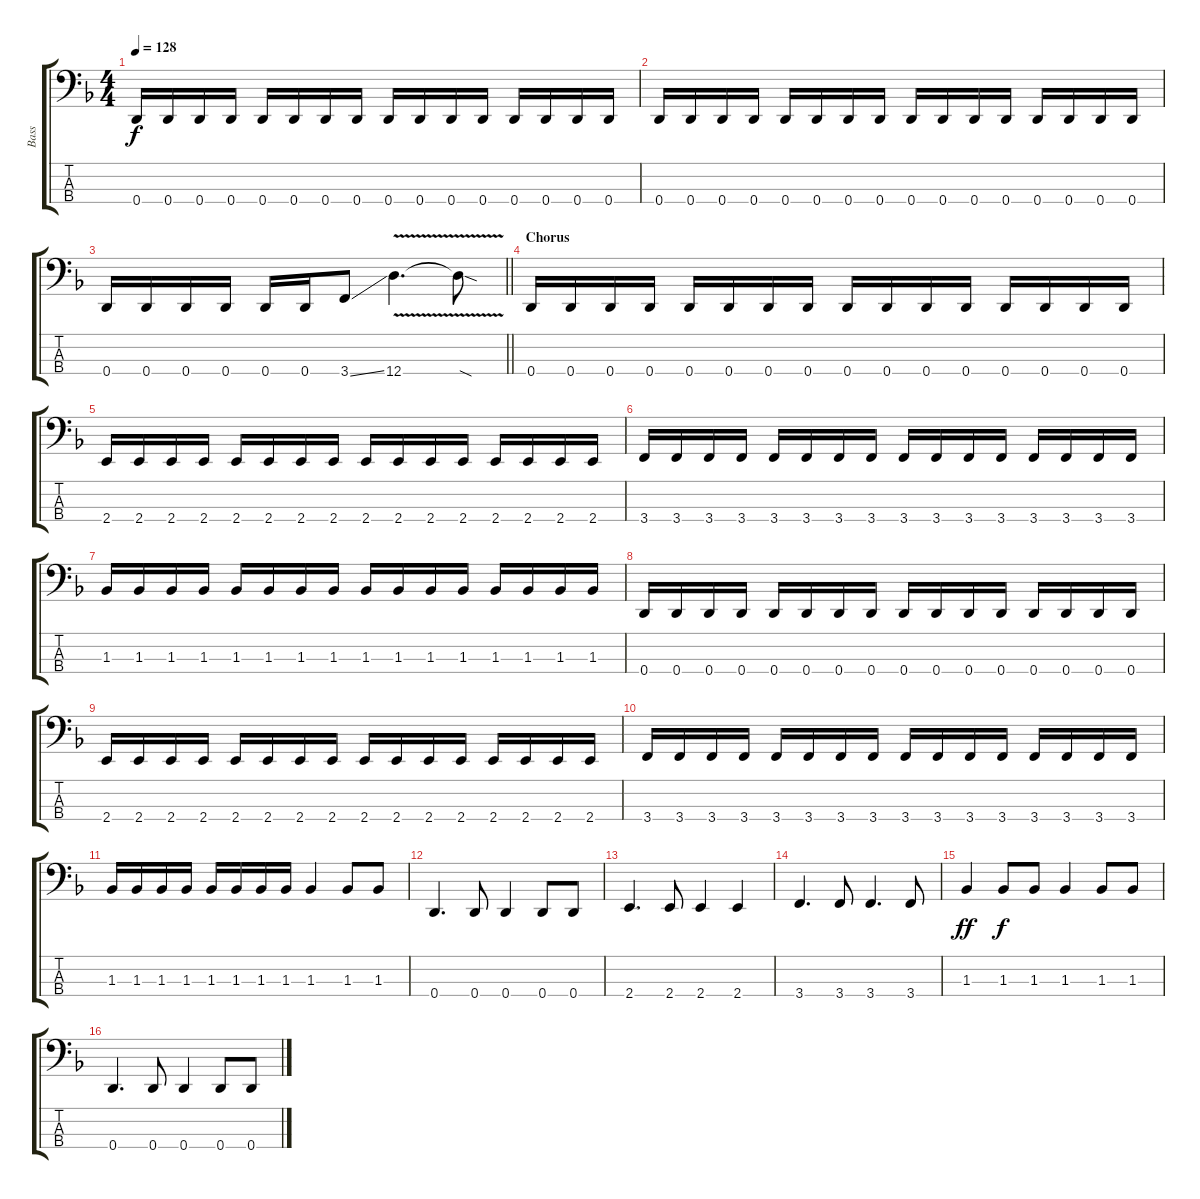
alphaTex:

\track ("Bass" "Bass") {instrument electricbasspick}
\staff {score tabs}
\tuning (G2 D2 A1 D1) {hide}
\ts (4 4)
\tempo 128
\clef f4
\ks dminor
0.4.16{dy f} 0.4.16 0.4.16 0.4.16 0.4.16 0.4.16 0.4.16 0.4.16 0.4.16 0.4.16 0.4.16 0.4.16 0.4.16 0.4.16 0.4.16 0.4.16 |
0.4.16 0.4.16 0.4.16 0.4.16 0.4.16 0.4.16 0.4.16 0.4.16 0.4.16 0.4.16 0.4.16 0.4.16 0.4.16 0.4.16 0.4.16 0.4.16 |
\barLineRight lightlight
0.4.16 0.4.16 0.4.16 0.4.16 0.4.16 0.4.16 3.4{ss}.8 12.4{v}.4{d} 12.4{sod t}.8 |
\section ("" "Chorus")
0.4.16 0.4.16 0.4.16 0.4.16 0.4.16 0.4.16 0.4.16 0.4.16 0.4.16 0.4.16 0.4.16 0.4.16 0.4.16 0.4.16 0.4.16 0.4.16 |
2.4.16 2.4.16 2.4.16 2.4.16 2.4.16 2.4.16 2.4.16 2.4.16 2.4.16 2.4.16 2.4.16 2.4.16 2.4.16 2.4.16 2.4.16 2.4.16 |
3.4.16 3.4.16 3.4.16 3.4.16 3.4.16 3.4.16 3.4.16 3.4.16 3.4.16 3.4.16 3.4.16 3.4.16 3.4.16 3.4.16 3.4.16 3.4.16 |
1.3.16 1.3.16 1.3.16 1.3.16 1.3.16 1.3.16 1.3.16 1.3.16 1.3.16 1.3.16 1.3.16 1.3.16 1.3.16 1.3.16 1.3.16 1.3.16 |
0.4.16 0.4.16 0.4.16 0.4.16 0.4.16 0.4.16 0.4.16 0.4.16 0.4.16 0.4.16 0.4.16 0.4.16 0.4.16 0.4.16 0.4.16 0.4.16 |
2.4.16 2.4.16 2.4.16 2.4.16 2.4.16 2.4.16 2.4.16 2.4.16 2.4.16 2.4.16 2.4.16 2.4.16 2.4.16 2.4.16 2.4.16 2.4.16 |
3.4.16 3.4.16 3.4.16 3.4.16 3.4.16 3.4.16 3.4.16 3.4.16 3.4.16 3.4.16 3.4.16 3.4.16 3.4.16 3.4.16 3.4.16 3.4.16 |
1.3.16 1.3.16 1.3.16 1.3.16 1.3.16 1.3.16 1.3.16 1.3.16 1.3.4 1.3.8 1.3.8 |
0.4.4{d} 0.4.8 0.4.4 0.4.8 0.4.8 |
2.4.4{d} 2.4.8 2.4.4 2.4.4 |
3.4.4{d} 3.4.8 3.4.4{d} 3.4.8 |
1.3.4{dy ff} 1.3.8{dy f} 1.3.8 1.3.4 1.3.8 1.3.8 |
0.4.4{d} 0.4.8 0.4.4 0.4.8 0.4.8
